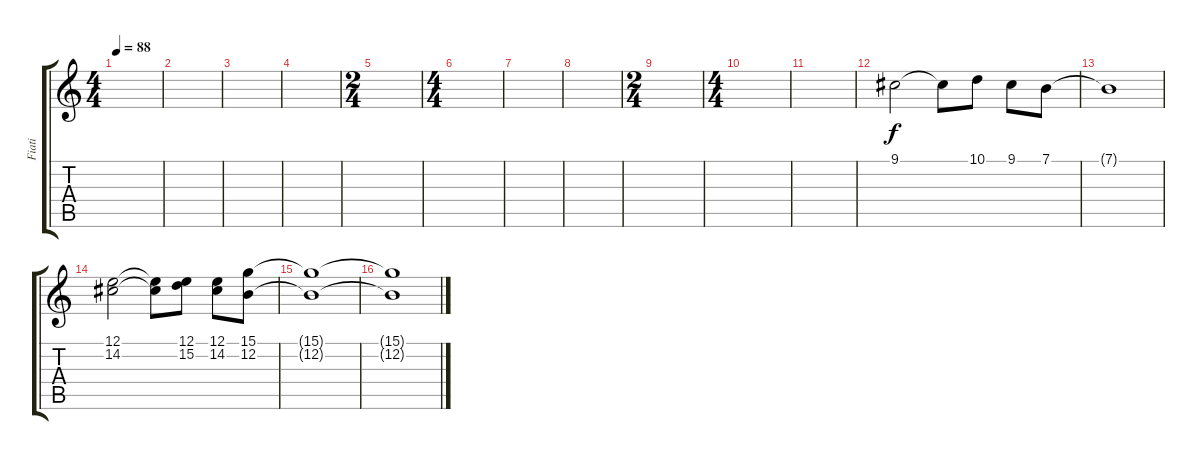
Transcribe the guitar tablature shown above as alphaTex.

\track ("Fiati" "Fiati") {instrument flute}
\staff {score tabs}
\tuning (E4 B3 G3 D3 A2 E2) {hide}
\ts (4 4)
\tempo 88
\clef g2
\ks c
|
|
|
|
\ts (2 4)
|
\ts (4 4)
|
|
|
\ts (2 4)
|
\ts (4 4)
|
|
9.1.2 9.1{t}.8 10.1.8 9.1.8 7.1.8 |
7.1{t}.1 |
(12.1 14.2).2 (12.1{t} 14.2{t}).8 (12.1 15.2).8 (12.1 14.2).8 (15.1 12.2).8 |
(15.1{t} 12.2{t}).1 |
(15.1{t} 12.2{t}).1
